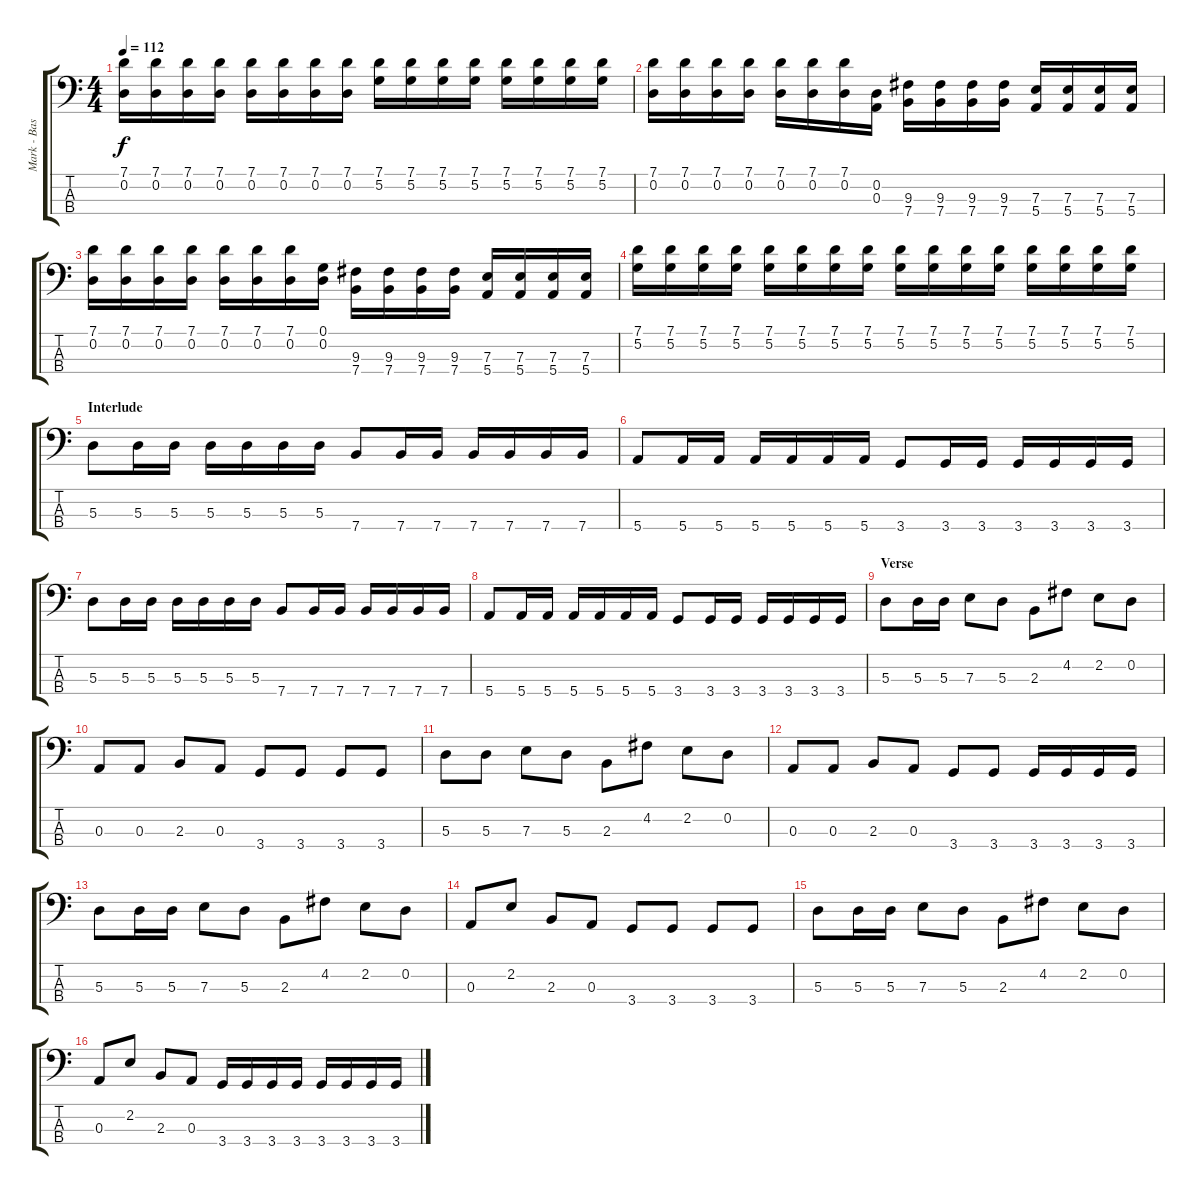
\track ("Mark - Bass" "Mark - Bas") {instrument electricbasspick}
\staff {score tabs}
\tuning (G2 D2 A1 E1) {hide}
\ts (4 4)
\tempo 112
\clef f4
\ks c
(7.1 0.2).16{dy f} (7.1 0.2).16 (7.1 0.2).16 (7.1 0.2).16 (7.1 0.2).16 (7.1 0.2).16 (7.1 0.2).16 (7.1 0.2).16 (7.1 5.2).16 (7.1 5.2).16 (7.1 5.2).16 (7.1 5.2).16 (7.1 5.2).16 (7.1 5.2).16 (7.1 5.2).16 (7.1 5.2).16 |
(7.1 0.2).16 (7.1 0.2).16 (7.1 0.2).16 (7.1 0.2).16 (7.1 0.2).16 (7.1 0.2).16 (7.1 0.2).16 (0.2 0.3).16 (9.3 7.4).16 (9.3 7.4).16 (9.3 7.4).16 (9.3 7.4).16 (7.3 5.4).16 (7.3 5.4).16 (7.3 5.4).16 (7.3 5.4).16 |
(7.1 0.2).16 (7.1 0.2).16 (7.1 0.2).16 (7.1 0.2).16 (7.1 0.2).16 (7.1 0.2).16 (7.1 0.2).16 (0.1 0.2).16 (9.3 7.4).16 (9.3 7.4).16 (9.3 7.4).16 (9.3 7.4).16 (7.3 5.4).16 (7.3 5.4).16 (7.3 5.4).16 (7.3 5.4).16 |
(7.1 5.2).16 (7.1 5.2).16 (7.1 5.2).16 (7.1 5.2).16 (7.1 5.2).16 (7.1 5.2).16 (7.1 5.2).16 (7.1 5.2).16 (7.1 5.2).16 (7.1 5.2).16 (7.1 5.2).16 (7.1 5.2).16 (7.1 5.2).16 (7.1 5.2).16 (7.1 5.2).16 (7.1 5.2).16 |
\section ("" "Interlude")
5.3.8 5.3.16 5.3.16 5.3.16 5.3.16 5.3.16 5.3.16 7.4.8 7.4.16 7.4.16 7.4.16 7.4.16 7.4.16 7.4.16 |
5.4.8 5.4.16 5.4.16 5.4.16 5.4.16 5.4.16 5.4.16 3.4.8 3.4.16 3.4.16 3.4.16 3.4.16 3.4.16 3.4.16 |
5.3.8 5.3.16 5.3.16 5.3.16 5.3.16 5.3.16 5.3.16 7.4.8 7.4.16 7.4.16 7.4.16 7.4.16 7.4.16 7.4.16 |
5.4.8 5.4.16 5.4.16 5.4.16 5.4.16 5.4.16 5.4.16 3.4.8 3.4.16 3.4.16 3.4.16 3.4.16 3.4.16 3.4.16 |
\section ("" "Verse")
5.3.8 5.3.16 5.3.16 7.3.8 5.3.8 2.3.8 4.2.8 2.2.8 0.2.8 |
0.3.8 0.3.8 2.3.8 0.3.8 3.4.8 3.4.8 3.4.8 3.4.8 |
5.3.8 5.3.8 7.3.8 5.3.8 2.3.8 4.2.8 2.2.8 0.2.8 |
0.3.8 0.3.8 2.3.8 0.3.8 3.4.8 3.4.8 3.4.16 3.4.16 3.4.16 3.4.16 |
5.3.8 5.3.16 5.3.16 7.3.8 5.3.8 2.3.8 4.2.8 2.2.8 0.2.8 |
0.3.8 2.2.8 2.3.8 0.3.8 3.4.8 3.4.8 3.4.8 3.4.8 |
5.3.8 5.3.16 5.3.16 7.3.8 5.3.8 2.3.8 4.2.8 2.2.8 0.2.8 |
0.3.8 2.2.8 2.3.8 0.3.8 3.4.16 3.4.16 3.4.16 3.4.16 3.4.16 3.4.16 3.4.16 3.4.16
